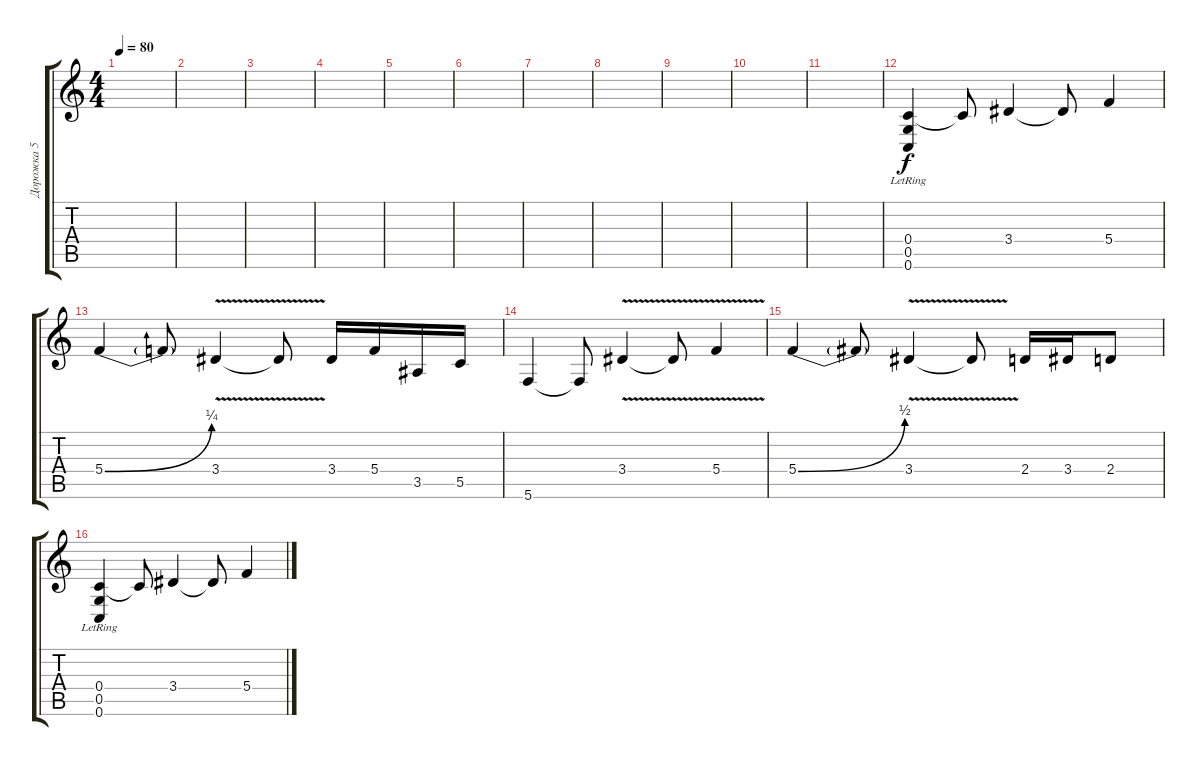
\track ("Дорожка 5" "Дорожка 5") {instrument acousticguitarsteel}
\staff {score tabs}
\tuning (D4 A3 F3 C3 G2 C2) {hide}
\ts (4 4)
\tempo 80
\clef g2
\ks c
|
|
|
|
|
|
|
|
|
|
|
(0.4 0.5{lr} 0.6{lr}).4 0.4{t}.8 3.4.4 3.4{t}.8 5.4.4 |
5.4{be (bend 0 0 60 1)}.4 5.4{t}.8 3.4{v}.4 3.4{t}.8 3.4.16 5.4.16 3.5.16 5.5.16 |
5.6.4 5.6{t}.8 3.4{v}.4 3.4{t}.8 5.4{v}.4 |
5.4{be (bend 0 0 60 2)}.4 5.4{t}.8 3.4{v}.4 3.4{t}.8 2.4.16 3.4.16 2.4.8 |
(0.4 0.5{lr} 0.6{lr}).4 0.4{t}.8 3.4.4 3.4{t}.8 5.4.4
